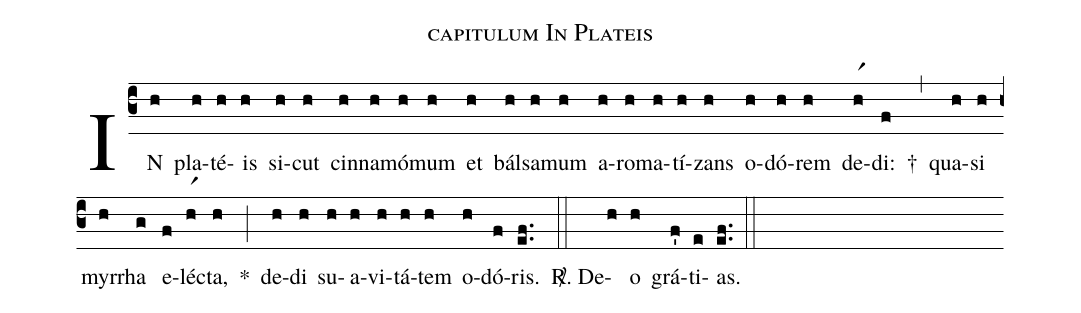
name: capitulum In Plateis;
%%
(c3)

IN(h) pla(h)té(h)is(h) si(h)cut(h) cin(h)na(h)mó(h)mum(h) et(h) bál(h)sa(h)mum(h) a(h)ro(h)ma(h)tí(h)zans(h) o(h)dó(h)rem(h) de(hr1)di:(f) †(,)
qua(h)si(h) myr(h)rha(g) e(f)léc(hr1)ta,(h) *(;)
de(h)di(h) su(h)a(h)vi(h)tá(h)tem(h) o(h)dó(f)ris.(ef..) (::)

<sp>R/</sp>. De( h)o(h) grá(f')ti(e)as.(ef..) (::)
